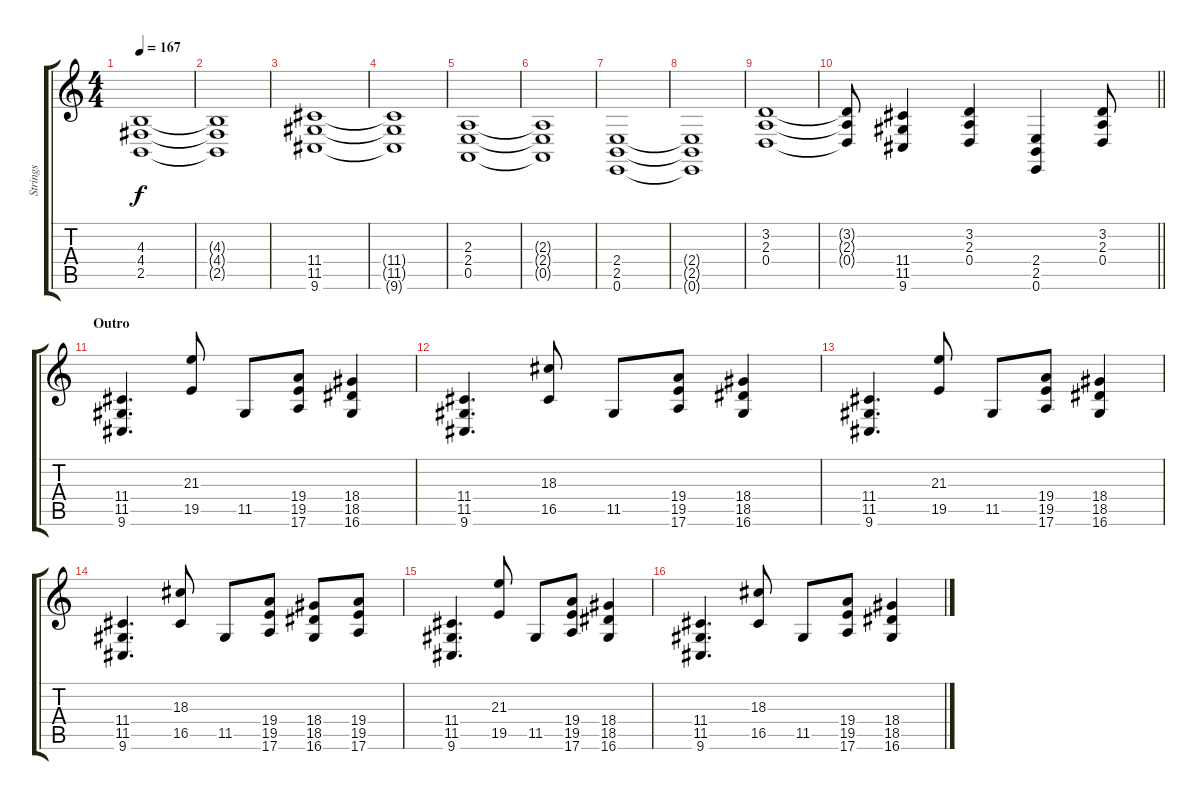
\track ("Strings" "Strings") {instrument stringensemble1}
\staff {score tabs}
\tuning (E4 B3 G3 D3 A2 E2) {hide}
\ts (4 4)
\tempo 167
\clef g2
\ks c
(4.3 4.4 2.5).1{dy f} |
(4.3{t} 4.4{t} 2.5{t}).1 |
(11.4 11.5 9.6).1 |
(11.4{t} 11.5{t} 9.6{t}).1 |
(2.3 2.4 0.5).1 |
(2.3{t} 2.4{t} 0.5{t}).1 |
(2.4 2.5 0.6).1 |
(2.4{t} 2.5{t} 0.6{t}).1 |
(3.2 2.3 0.4).1 |
\barLineRight lightlight
(3.2{t} 2.3{t} 0.4{t}).8 (11.4 11.5 9.6).4 (3.2 2.3 0.4).4 (2.4 2.5 0.6).4 (3.2 2.3 0.4).8 |
\section ("" "Outro")
(11.4 11.5 9.6).4{d volume 8} (21.3 19.5).8 11.5.8 (19.4 19.5 17.6).8 (18.4 18.5 16.6).4 |
(11.4 11.5 9.6).4{d} (18.3 16.5).8 11.5.8 (19.4 19.5 17.6).8 (18.4 18.5 16.6).4 |
(11.4 11.5 9.6).4{d} (21.3 19.5).8 11.5.8 (19.4 19.5 17.6).8 (18.4 18.5 16.6).4 |
(11.4 11.5 9.6).4{d} (18.3 16.5).8 11.5.8 (19.4 19.5 17.6).8 (18.4 18.5 16.6).8 (19.4 19.5 17.6).8 |
(11.4 11.5 9.6).4{d} (21.3 19.5).8 11.5.8 (19.4 19.5 17.6).8 (18.4 18.5 16.6).4 |
(11.4 11.5 9.6).4{d} (18.3 16.5).8 11.5.8 (19.4 19.5 17.6).8 (18.4 18.5 16.6).4
